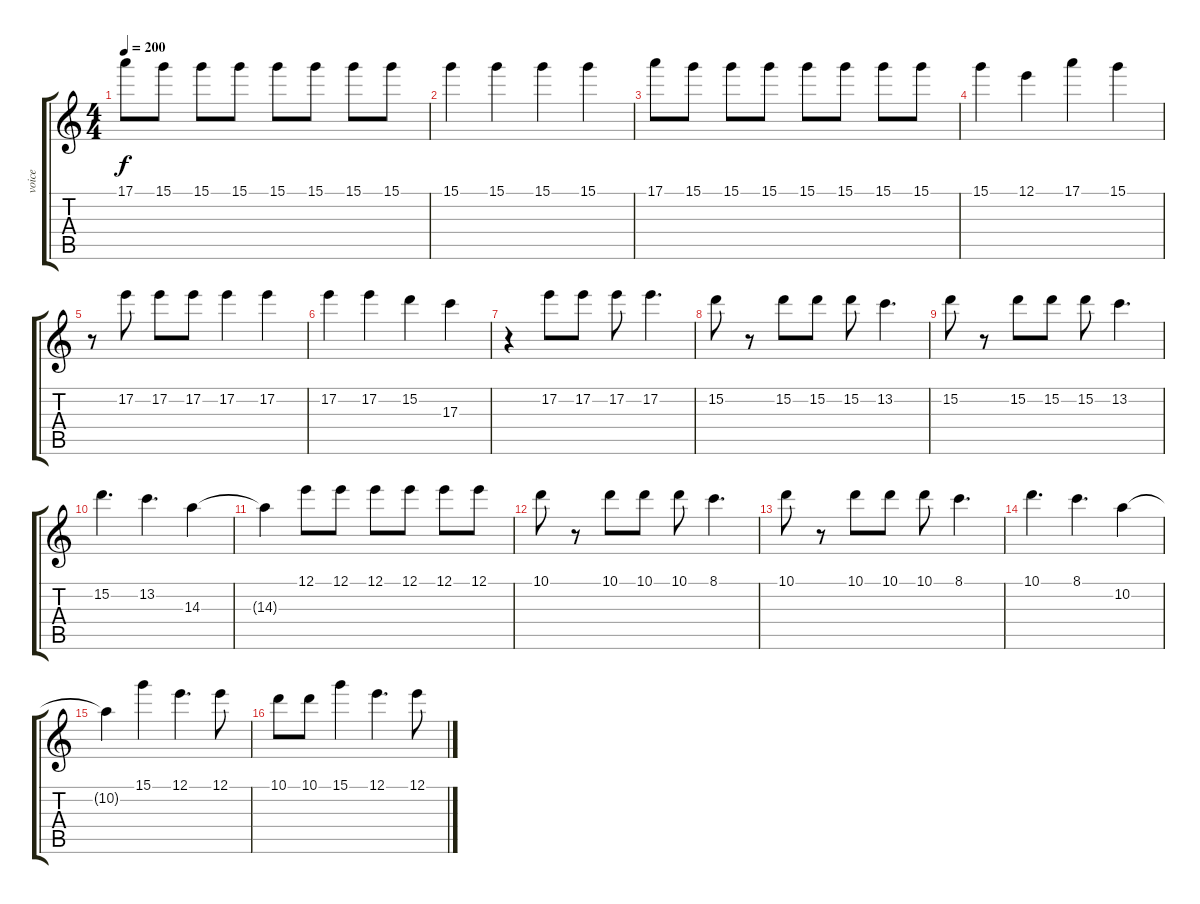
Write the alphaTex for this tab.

\track ("voice" "voice") {instrument overdrivenguitar}
\staff {score tabs}
\tuning (E4 B3 G3 D3 A2 E2) {hide}
\ts (4 4)
\tempo 200
\clef g2
\ks c
17.1.8{dy f} 15.1.8 15.1.8 15.1.8 15.1.8 15.1.8 15.1.8 15.1.8 |
15.1.4 15.1.4 15.1.4 15.1.4 |
17.1.8 15.1.8 15.1.8 15.1.8 15.1.8 15.1.8 15.1.8 15.1.8 |
15.1.4 12.1.4 17.1.4 15.1.4 |
r.8 17.2.8 17.2.8 17.2.8 17.2.4 17.2.4 |
17.2.4 17.2.4 15.2.4 17.3.4 |
r.4 17.2.8 17.2.8 17.2.8 17.2.4{d} |
15.2.8 r.8 15.2.8 15.2.8 15.2.8 13.2.4{d} |
15.2.8 r.8 15.2.8 15.2.8 15.2.8 13.2.4{d} |
15.2.4{d} 13.2.4{d} 14.3.4 |
14.3{t}.4 12.1.8 12.1.8 12.1.8 12.1.8 12.1.8 12.1.8 |
10.1.8 r.8 10.1.8 10.1.8 10.1.8 8.1.4{d} |
10.1.8 r.8 10.1.8 10.1.8 10.1.8 8.1.4{d} |
10.1.4{d} 8.1.4{d} 10.2.4 |
10.2{t}.4 15.1.4 12.1.4{d} 12.1.8 |
10.1.8 10.1.8 15.1.4 12.1.4{d} 12.1.8
